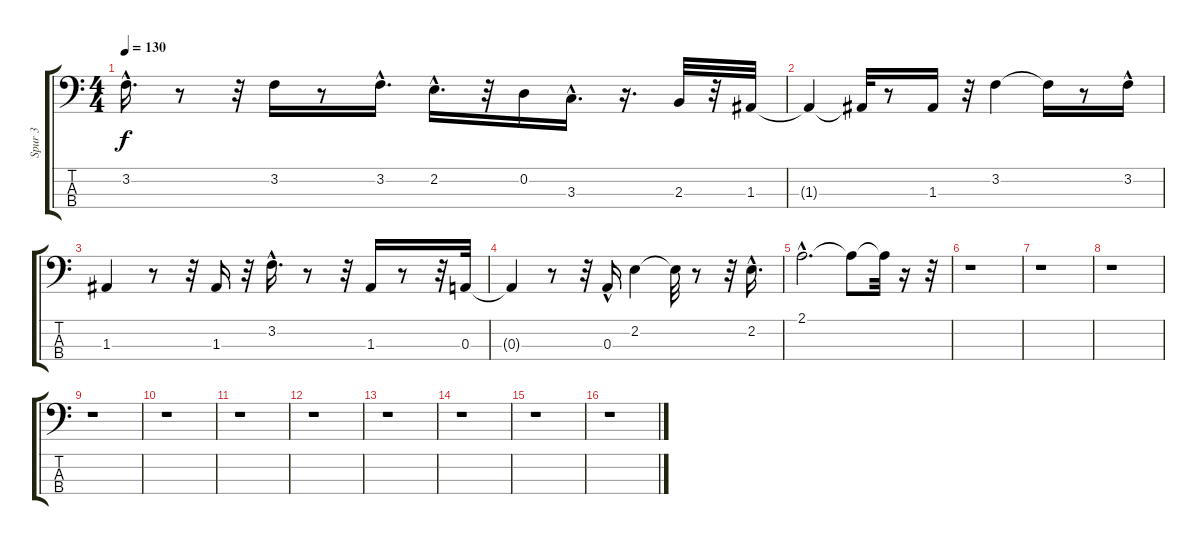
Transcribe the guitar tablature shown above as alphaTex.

\track ("Spur 3" "Spur 3") {instrument fretlessbass}
\staff {score tabs}
\tuning (G2 D2 A1 E1) {hide}
\ts (4 4)
\tempo 130
\clef f4
\ks c
3.2{hac}.16{d dy f} r.8 r.32 3.2.16 r.8 3.2{hac}.16{d} 2.2{hac}.16{d} r.32 0.2.16 3.3{hac}.16{d} r.16{d} 2.3.32 r.32 1.3.32 |
1.3{t}.4 1.3{t}.32 r.8 1.3.16 r.32 3.2.4 3.2{t}.16 r.8 3.2{hac}.16 |
1.3.4 r.8 r.32 1.3.16 r.32 3.2{hac}.16{d} r.8 r.32 1.3.16 r.8 r.32 0.3.32 |
0.3{t}.4 r.8 r.32 0.3{hac}.16 2.2.4 2.2{t}.32 r.8 r.32 2.2{hac}.16{d} |
2.1{hac}.2{d} 2.1{t}.8 2.1{t}.32 r.16 r.32 |
r.1 |
r.1 |
r.1 |
r.1 |
r.1 |
r.1 |
r.1 |
r.1 |
r.1 |
r.1 |
r.1
